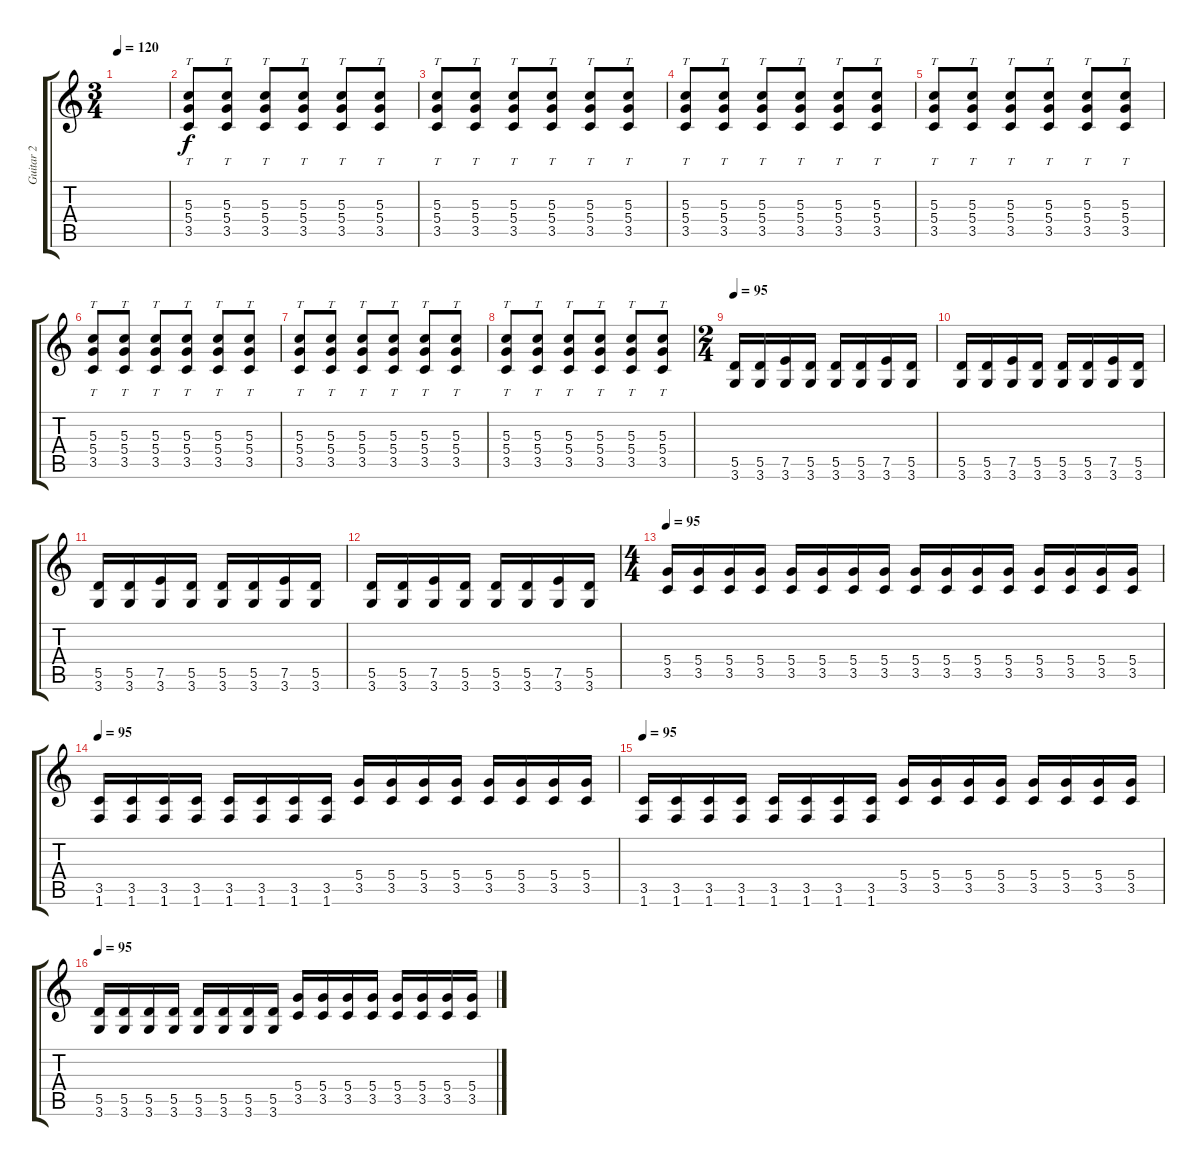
\track ("Guitar 2" "Guitar 2") {instrument distortionguitar}
\staff {score tabs}
\tuning (E4 B3 G3 D3 A2 E2) {hide}
\ts (3 4)
\tempo 120
\clef g2
\ks c
|
(5.3 5.4 3.5).8{tt} (5.3 5.4 3.5).8{tt} (5.3 5.4 3.5).8{tt} (5.3 5.4 3.5).8{tt} (5.3 5.4 3.5).8{tt} (5.3 5.4 3.5).8{tt} |
(5.3 5.4 3.5).8{tt} (5.3 5.4 3.5).8{tt} (5.3 5.4 3.5).8{tt} (5.3 5.4 3.5).8{tt} (5.3 5.4 3.5).8{tt} (5.3 5.4 3.5).8{tt} |
(5.3 5.4 3.5).8{tt} (5.3 5.4 3.5).8{tt} (5.3 5.4 3.5).8{tt} (5.3 5.4 3.5).8{tt} (5.3 5.4 3.5).8{tt} (5.3 5.4 3.5).8{tt} |
(5.3 5.4 3.5).8{tt} (5.3 5.4 3.5).8{tt} (5.3 5.4 3.5).8{tt} (5.3 5.4 3.5).8{tt} (5.3 5.4 3.5).8{tt} (5.3 5.4 3.5).8{tt} |
(5.3 5.4 3.5).8{tt} (5.3 5.4 3.5).8{tt} (5.3 5.4 3.5).8{tt} (5.3 5.4 3.5).8{tt} (5.3 5.4 3.5).8{tt} (5.3 5.4 3.5).8{tt} |
(5.3 5.4 3.5).8{tt} (5.3 5.4 3.5).8{tt} (5.3 5.4 3.5).8{tt} (5.3 5.4 3.5).8{tt} (5.3 5.4 3.5).8{tt} (5.3 5.4 3.5).8{tt} |
(5.3 5.4 3.5).8{tt} (5.3 5.4 3.5).8{tt} (5.3 5.4 3.5).8{tt} (5.3 5.4 3.5).8{tt} (5.3 5.4 3.5).8{tt} (5.3 5.4 3.5).8{tt} |
\ts (2 4)
\tempo 95
(5.5 3.6).16 (5.5 3.6).16 (7.5 3.6).16 (5.5 3.6).16 (5.5 3.6).16 (5.5 3.6).16 (7.5 3.6).16 (5.5 3.6).16 |
(5.5 3.6).16 (5.5 3.6).16 (7.5 3.6).16 (5.5 3.6).16 (5.5 3.6).16 (5.5 3.6).16 (7.5 3.6).16 (5.5 3.6).16 |
(5.5 3.6).16 (5.5 3.6).16 (7.5 3.6).16 (5.5 3.6).16 (5.5 3.6).16 (5.5 3.6).16 (7.5 3.6).16 (5.5 3.6).16 |
(5.5 3.6).16 (5.5 3.6).16 (7.5 3.6).16 (5.5 3.6).16 (5.5 3.6).16 (5.5 3.6).16 (7.5 3.6).16 (5.5 3.6).16 |
\ts (4 4)
\tempo 95
(5.4 3.5).16 (5.4 3.5).16 (5.4 3.5).16 (5.4 3.5).16 (5.4 3.5).16 (5.4 3.5).16 (5.4 3.5).16 (5.4 3.5).16 (5.4 3.5).16 (5.4 3.5).16 (5.4 3.5).16 (5.4 3.5).16 (5.4 3.5).16 (5.4 3.5).16 (5.4 3.5).16 (5.4 3.5).16 |
\tempo 95
(3.5 1.6).16 (3.5 1.6).16 (3.5 1.6).16 (3.5 1.6).16 (3.5 1.6).16 (3.5 1.6).16 (3.5 1.6).16 (3.5 1.6).16 (5.4 3.5).16 (5.4 3.5).16 (5.4 3.5).16 (5.4 3.5).16 (5.4 3.5).16 (5.4 3.5).16 (5.4 3.5).16 (5.4 3.5).16 |
\tempo 95
(3.5 1.6).16 (3.5 1.6).16 (3.5 1.6).16 (3.5 1.6).16 (3.5 1.6).16 (3.5 1.6).16 (3.5 1.6).16 (3.5 1.6).16 (5.4 3.5).16 (5.4 3.5).16 (5.4 3.5).16 (5.4 3.5).16 (5.4 3.5).16 (5.4 3.5).16 (5.4 3.5).16 (5.4 3.5).16 |
\tempo 95
(5.5 3.6).16 (5.5 3.6).16 (5.5 3.6).16 (5.5 3.6).16 (5.5 3.6).16 (5.5 3.6).16 (5.5 3.6).16 (5.5 3.6).16 (5.4 3.5).16 (5.4 3.5).16 (5.4 3.5).16 (5.4 3.5).16 (5.4 3.5).16 (5.4 3.5).16 (5.4 3.5).16 (5.4 3.5).16
